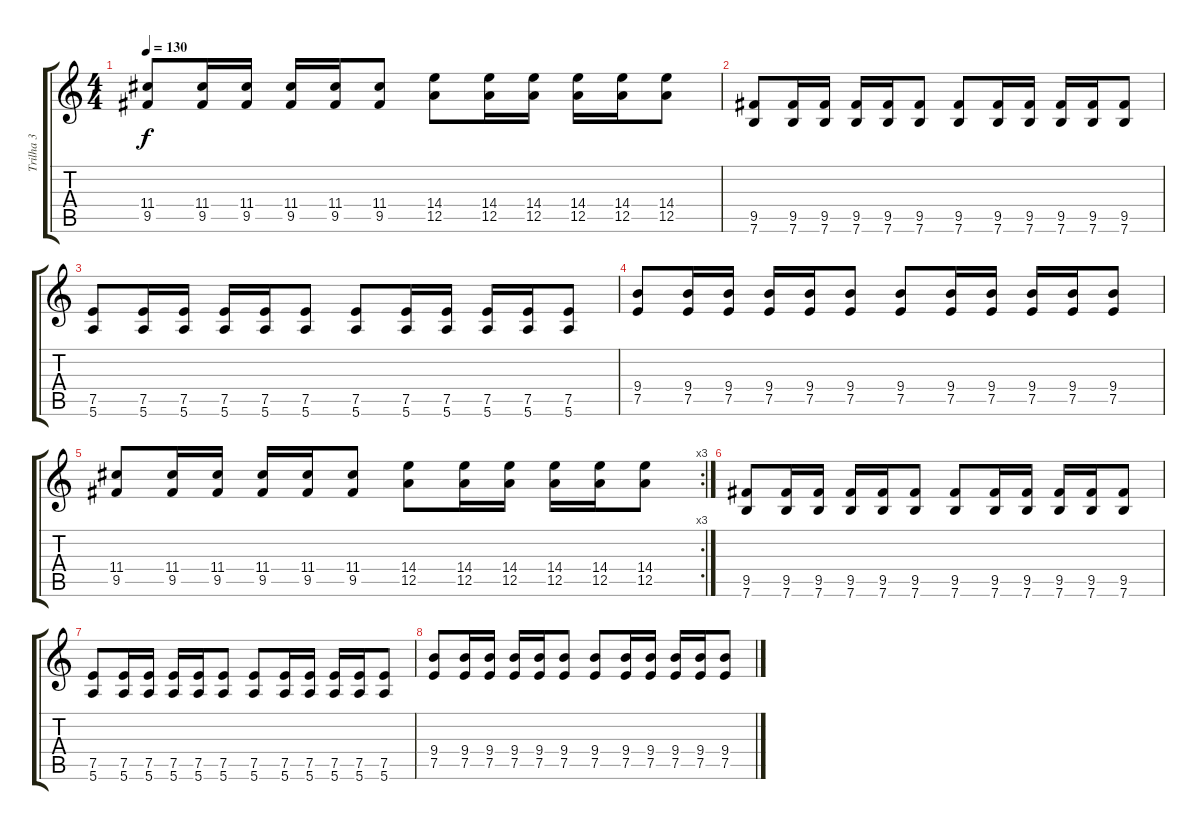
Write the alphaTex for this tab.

\track ("Trilha 3" "Trilha 3") {instrument overdrivenguitar}
\staff {score tabs}
\tuning (E4 B3 G3 D3 A2 E2) {hide}
\ts (4 4)
\tempo 130
\clef g2
\ks c
(11.4 9.5).8{dy f} (11.4 9.5).16 (11.4 9.5).16 (11.4 9.5).16 (11.4 9.5).16 (11.4 9.5).8 (14.4 12.5).8 (14.4 12.5).16 (14.4 12.5).16 (14.4 12.5).16 (14.4 12.5).16 (14.4 12.5).8 |
(9.5 7.6).8 (9.5 7.6).16 (9.5 7.6).16 (9.5 7.6).16 (9.5 7.6).16 (9.5 7.6).8 (9.5 7.6).8 (9.5 7.6).16 (9.5 7.6).16 (9.5 7.6).16 (9.5 7.6).16 (9.5 7.6).8 |
(7.5 5.6).8 (7.5 5.6).16 (7.5 5.6).16 (7.5 5.6).16 (7.5 5.6).16 (7.5 5.6).8 (7.5 5.6).8 (7.5 5.6).16 (7.5 5.6).16 (7.5 5.6).16 (7.5 5.6).16 (7.5 5.6).8 |
(9.4 7.5).8 (9.4 7.5).16 (9.4 7.5).16 (9.4 7.5).16 (9.4 7.5).16 (9.4 7.5).8 (9.4 7.5).8 (9.4 7.5).16 (9.4 7.5).16 (9.4 7.5).16 (9.4 7.5).16 (9.4 7.5).8 |
\rc 3
(11.4 9.5).8 (11.4 9.5).16 (11.4 9.5).16 (11.4 9.5).16 (11.4 9.5).16 (11.4 9.5).8 (14.4 12.5).8 (14.4 12.5).16 (14.4 12.5).16 (14.4 12.5).16 (14.4 12.5).16 (14.4 12.5).8 |
(9.5 7.6).8 (9.5 7.6).16 (9.5 7.6).16 (9.5 7.6).16 (9.5 7.6).16 (9.5 7.6).8 (9.5 7.6).8 (9.5 7.6).16 (9.5 7.6).16 (9.5 7.6).16 (9.5 7.6).16 (9.5 7.6).8 |
(7.5 5.6).8 (7.5 5.6).16 (7.5 5.6).16 (7.5 5.6).16 (7.5 5.6).16 (7.5 5.6).8 (7.5 5.6).8 (7.5 5.6).16 (7.5 5.6).16 (7.5 5.6).16 (7.5 5.6).16 (7.5 5.6).8 |
(9.4 7.5).8 (9.4 7.5).16 (9.4 7.5).16 (9.4 7.5).16 (9.4 7.5).16 (9.4 7.5).8 (9.4 7.5).8 (9.4 7.5).16 (9.4 7.5).16 (9.4 7.5).16 (9.4 7.5).16 (9.4 7.5).8
